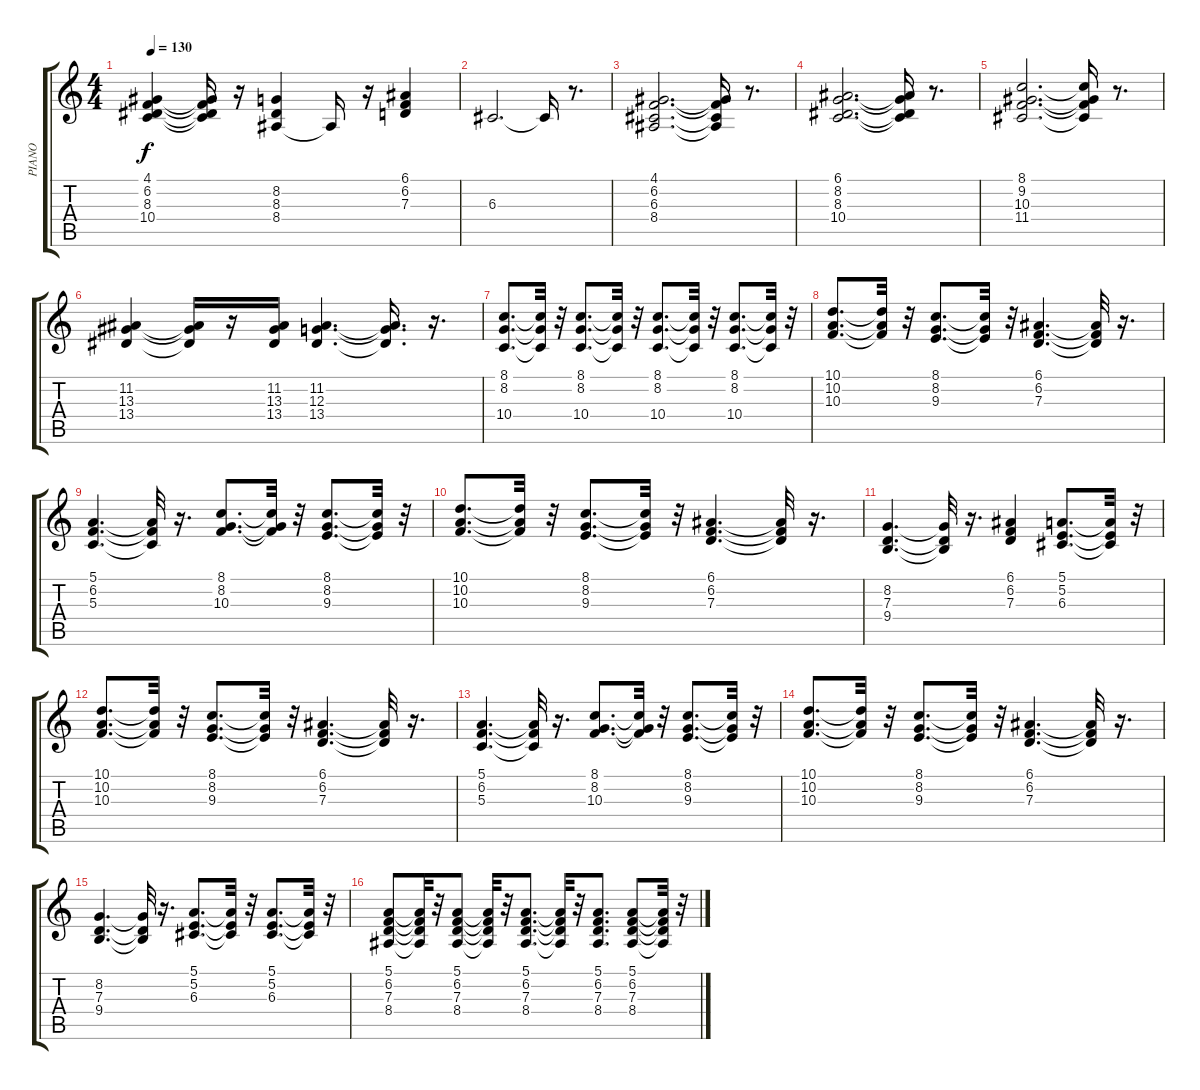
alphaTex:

\track ("PIANO" "PIANO") {instrument electricgrandpiano}
\staff {score tabs}
\tuning (E4 B3 G3 D3 A2 E2) {hide}
\ts (4 4)
\tempo 130
\clef g2
\ks c
(4.1 6.2 8.3 10.4).4{dy f} (4.1{t} 6.2{t} 8.3{t} 10.4{t}).16 r.16 (8.2 8.3 8.4).4 8.4{t}.16 r.16 (6.1 6.2 7.3).4 |
6.3.2{d} 6.3{t}.16 r.8{d} |
(4.1 6.2 6.3 8.4).2{d} (4.1{t} 6.2{t} 6.3{t} 8.4{t}).16 r.8{d} |
(6.1 8.2 8.3 10.4).2{d} (6.1{t} 8.2{t} 8.3{t} 10.4{t}).16 r.8{d} |
(8.1 9.2 10.3 11.4).2{d} (8.1{t} 9.2{t} 10.3{t} 11.4{t}).16 r.8{d} |
(11.2 13.3 13.4).4 (11.2{t} 13.3{t} 13.4{t}).16 r.16 (11.2 13.3 13.4).16 (11.2 12.3 13.4).4{d} (11.2{t} 12.3{t} 13.4{t}).16{d} r.16{d} |
(8.1 8.2 10.4).8{d} (8.1{t} 8.2{t} 10.4{t}).32 r.32 (8.1 8.2 10.4).8{d} (8.1{t} 8.2{t} 10.4{t}).32 r.32 (8.1 8.2 10.4).8{d} (8.1{t} 8.2{t} 10.4{t}).32 r.32 (8.1 8.2 10.4).8{d} (8.1{t} 8.2{t} 10.4{t}).32 r.32 |
(10.1 10.2 10.3).8{d} (10.1{t} 10.2{t} 10.3{t}).32 r.32 (8.1 8.2 9.3).8{d} (8.1{t} 8.2{t} 9.3{t}).32 r.32 (6.1 6.2 7.3).4{d} (6.1{t} 6.2{t} 7.3{t}).32 r.16{d} |
(5.1 6.2 5.3).4{d} (5.1{t} 6.2{t} 5.3{t}).32 r.16{d} (8.1 8.2 10.3).8{d} (8.1{t} 8.2{t} 10.3{t}).32 r.32 (8.1 8.2 9.3).8{d} (8.1{t} 8.2{t} 9.3{t}).32 r.32 |
(10.1 10.2 10.3).8{d} (10.1{t} 10.2{t} 10.3{t}).32 r.32 (8.1 8.2 9.3).8{d} (8.1{t} 8.2{t} 9.3{t}).32 r.32 (6.1 6.2 7.3).4{d} (6.1{t} 6.2{t} 7.3{t}).32 r.16{d} |
(8.2 7.3 9.4).4{d} (8.2{t} 7.3{t} 9.4{t}).32 r.16{d} (6.1 6.2 7.3).4 (5.1 5.2 6.3).8{d} (5.1{t} 5.2{t} 6.3{t}).32 r.32 |
(10.1 10.2 10.3).8{d} (10.1{t} 10.2{t} 10.3{t}).32 r.32 (8.1 8.2 9.3).8{d} (8.1{t} 8.2{t} 9.3{t}).32 r.32 (6.1 6.2 7.3).4{d} (6.1{t} 6.2{t} 7.3{t}).32 r.16{d} |
(5.1 6.2 5.3).4{d} (5.1{t} 6.2{t} 5.3{t}).32 r.16{d} (8.1 8.2 10.3).8{d} (8.1{t} 8.2{t} 10.3{t}).32 r.32 (8.1 8.2 9.3).8{d} (8.1{t} 8.2{t} 9.3{t}).32 r.32 |
(10.1 10.2 10.3).8{d} (10.1{t} 10.2{t} 10.3{t}).32 r.32 (8.1 8.2 9.3).8{d} (8.1{t} 8.2{t} 9.3{t}).32 r.32 (6.1 6.2 7.3).4{d} (6.1{t} 6.2{t} 7.3{t}).32 r.16{d} |
(8.2 7.3 9.4).4{d} (8.2{t} 7.3{t} 9.4{t}).32 r.16{d} (5.1 5.2 6.3).8{d} (5.1{t} 5.2{t} 6.3{t}).32 r.32 (5.1 5.2 6.3).8{d} (5.1{t} 5.2{t} 6.3{t}).32 r.32 |
(5.1 6.2 7.3 8.4).8 (5.1{t} 6.2{t} 7.3{t} 8.4{t}).32 r.32 (5.1 6.2 7.3 8.4).8 (5.1{t} 6.2{t} 7.3{t} 8.4{t}).32 r.32 (5.1 6.2 7.3 8.4).8{d} (5.1{t} 6.2{t} 7.3{t} 8.4{t}).32 r.32 (5.1 6.2 7.3 8.4).8{d} (5.1 6.2 7.3 8.4).8 (5.1{t} 6.2{t} 7.3{t} 8.4{t}).32 r.32
